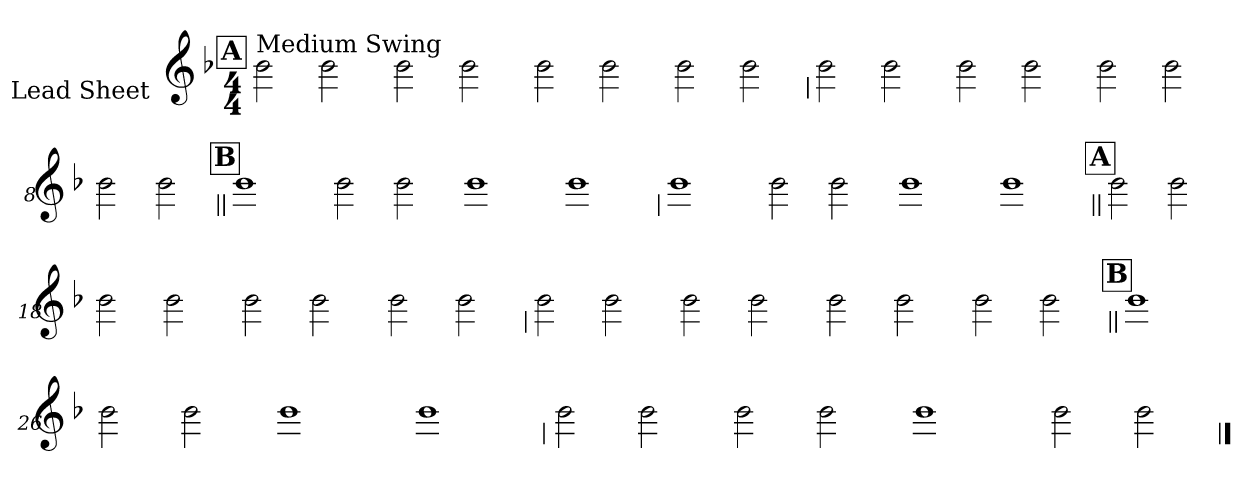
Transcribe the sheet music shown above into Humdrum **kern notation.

**kern
*part1
*staff1
*I"Lead Sheet
*stria0
*clefG2
*k[b-]
*F:
*M4/4
!!LO:REH:place=s1:a:t=A
=1||
!LO:TX:a:t=Medium Swing
2b-
2b-
=2-
2b-
2b-
=3-
2b-
2b-
=4-
2b-
2b-
!!LO:LB:g=z
=5
2b-
2b-
=6-
2b-
2b-
=7-
2b-
2b-
=8-
2b-
2b-
!!LO:LB:g=z
!!LO:REH:place=s1:a:t=B
=9||
1b-
=10-
2b-
2b-
=11-
1b-
=12-
1b-
!!LO:LB:g=z
=13
1b-
=14-
2b-
2b-
=15-
1b-
=16-
1b-
!!LO:LB:g=z
!!LO:REH:place=s1:a:t=A
=17||
2b-
2b-
=18-
2b-
2b-
=19-
2b-
2b-
=20-
2b-
2b-
!!LO:LB:g=z
=21
2b-
2b-
=22-
2b-
2b-
=23-
2b-
2b-
=24-
2b-
2b-
!!LO:LB:g=z
!!LO:REH:place=s1:a:t=B
=25||
1b-
=26-
2b-
2b-
=27-
1b-
=28-
1b-
!!LO:LB:g=z
=29
2b-
2b-
=30-
2b-
2b-
=31-
1b-
=32-
2b-
2b-
==
*-
